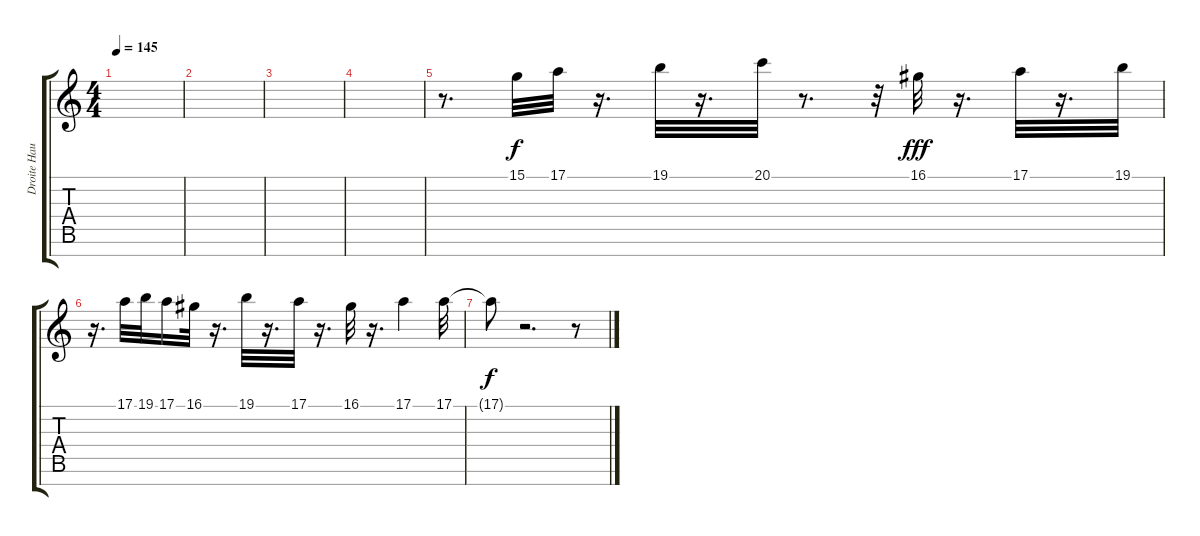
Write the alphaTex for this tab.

\track ("Droite Haute" "Droite Hau") {instrument acousticgrandpiano}
\staff {score tabs}
\tuning (E4 B3 G3 D3 A2 E2 B1) {hide}
\ts (4 4)
\tempo 145
\clef g2
\ks c
|
|
|
|
r.8{d volume 14 instrument acousticgrandpiano} 15.1.32{dy f} 17.1.32 r.16{d} 19.1.32 r.16{d} 20.1.32 r.8{d} r.32 16.1.32{dy fff} r.16{d} 17.1.32 r.16{d} 19.1.32 |
r.16{d} 17.1.32 19.1.32 17.1.16 16.1.32 r.16{d} 19.1.32 r.16{d} 17.1.32 r.16{d} 16.1.32 r.16{d} 17.1.4 17.1.32 |
17.1{t}.8{dy f} r.2{d} r.8
